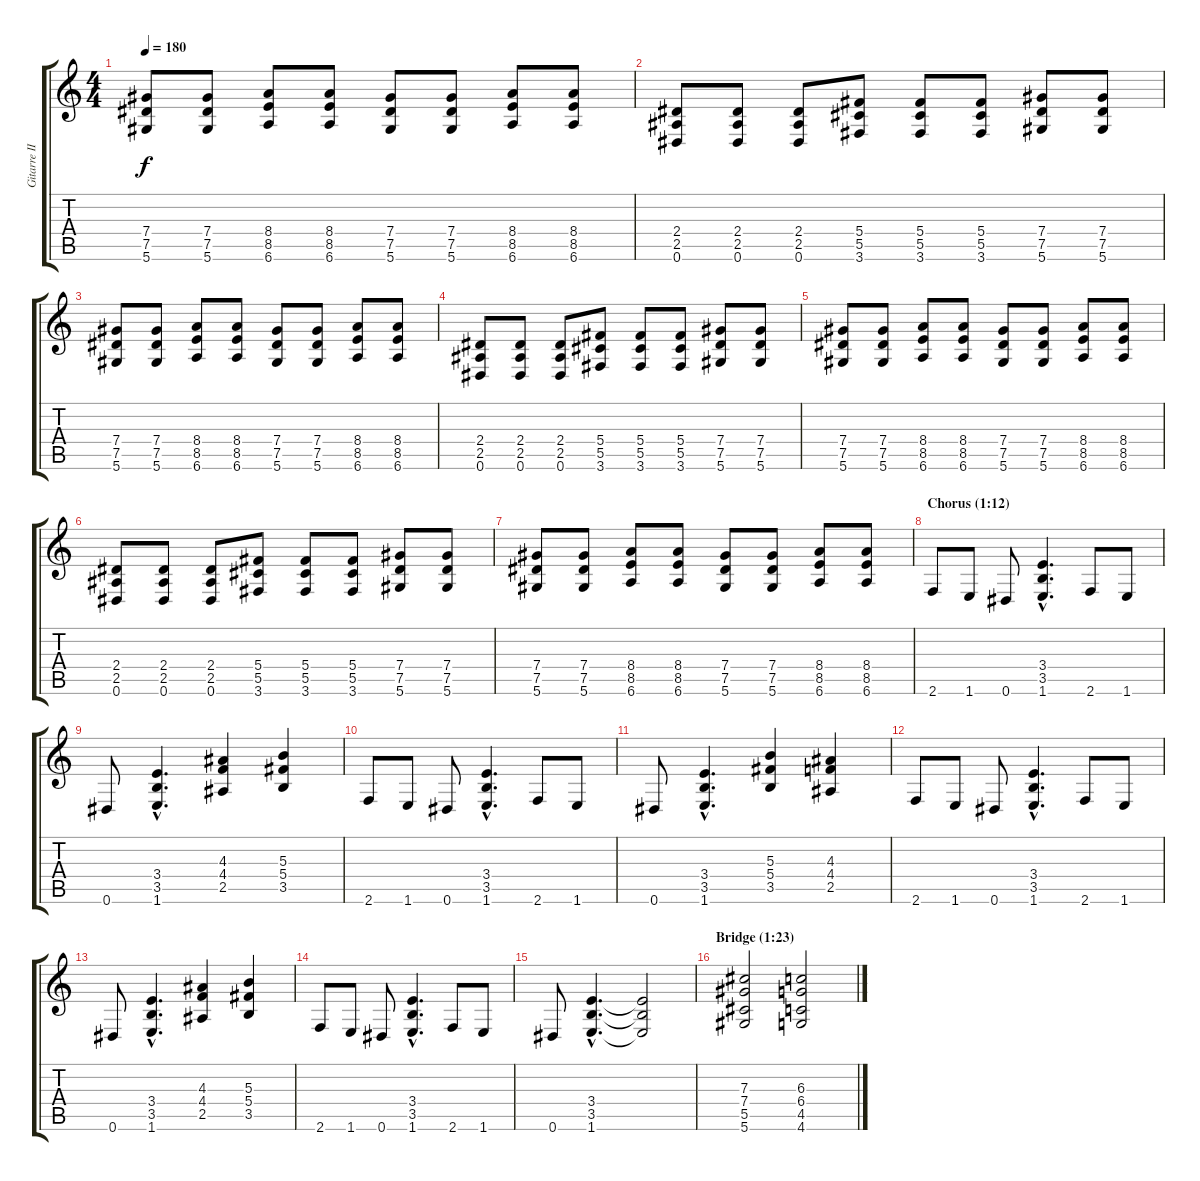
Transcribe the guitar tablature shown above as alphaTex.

\track ("Gitarre II" "Gitarre II") {instrument distortionguitar}
\staff {score tabs}
\tuning (Eb4 Bb3 Gb3 Db3 Ab2 Eb2) {hide}
\ts (4 4)
\tempo 180
\clef g2
\ks c
(7.4 7.5 5.6).8{dy f} (7.4 7.5 5.6).8 (8.4 8.5 6.6).8 (8.4 8.5 6.6).8 (7.4 7.5 5.6).8 (7.4 7.5 5.6).8 (8.4 8.5 6.6).8 (8.4 8.5 6.6).8 |
(2.4 2.5 0.6).8 (2.4 2.5 0.6).8 (2.4 2.5 0.6).8 (5.4 5.5 3.6).8 (5.4 5.5 3.6).8 (5.4 5.5 3.6).8 (7.4 7.5 5.6).8 (7.4 7.5 5.6).8 |
(7.4 7.5 5.6).8 (7.4 7.5 5.6).8 (8.4 8.5 6.6).8 (8.4 8.5 6.6).8 (7.4 7.5 5.6).8 (7.4 7.5 5.6).8 (8.4 8.5 6.6).8 (8.4 8.5 6.6).8 |
(2.4 2.5 0.6).8 (2.4 2.5 0.6).8 (2.4 2.5 0.6).8 (5.4 5.5 3.6).8 (5.4 5.5 3.6).8 (5.4 5.5 3.6).8 (7.4 7.5 5.6).8 (7.4 7.5 5.6).8 |
(7.4 7.5 5.6).8 (7.4 7.5 5.6).8 (8.4 8.5 6.6).8 (8.4 8.5 6.6).8 (7.4 7.5 5.6).8 (7.4 7.5 5.6).8 (8.4 8.5 6.6).8 (8.4 8.5 6.6).8 |
(2.4 2.5 0.6).8 (2.4 2.5 0.6).8 (2.4 2.5 0.6).8 (5.4 5.5 3.6).8 (5.4 5.5 3.6).8 (5.4 5.5 3.6).8 (7.4 7.5 5.6).8 (7.4 7.5 5.6).8 |
(7.4 7.5 5.6).8 (7.4 7.5 5.6).8 (8.4 8.5 6.6).8 (8.4 8.5 6.6).8 (7.4 7.5 5.6).8 (7.4 7.5 5.6).8 (8.4 8.5 6.6).8 (8.4 8.5 6.6).8 |
\section ("" "Chorus (1:12)")
2.6.8 1.6.8 0.6.8 (3.4{hac} 3.5{hac} 1.6{hac}).4{d} 2.6.8 1.6.8 |
0.6.8 (3.4{hac} 3.5{hac} 1.6{hac}).4{d} (4.3 4.4 2.5).4 (5.3 5.4 3.5).4 |
2.6.8 1.6.8 0.6.8 (3.4{hac} 3.5{hac} 1.6{hac}).4{d} 2.6.8 1.6.8 |
0.6.8 (3.4{hac} 3.5{hac} 1.6{hac}).4{d} (5.3 5.4 3.5).4 (4.3 4.4 2.5).4 |
2.6.8 1.6.8 0.6.8 (3.4{hac} 3.5{hac} 1.6{hac}).4{d} 2.6.8 1.6.8 |
0.6.8 (3.4{hac} 3.5{hac} 1.6{hac}).4{d} (4.3 4.4 2.5).4 (5.3 5.4 3.5).4 |
2.6.8 1.6.8 0.6.8 (3.4{hac} 3.5{hac} 1.6{hac}).4{d} 2.6.8 1.6.8 |
0.6.8 (3.4{hac} 3.5{hac} 1.6{hac}).4{d} (3.4{t} 3.5{t} 1.6{t}).2 |
\section ("" "Bridge (1:23)")
(7.3 7.4 5.5 5.6).2 (6.3 6.4 4.5 4.6).2
